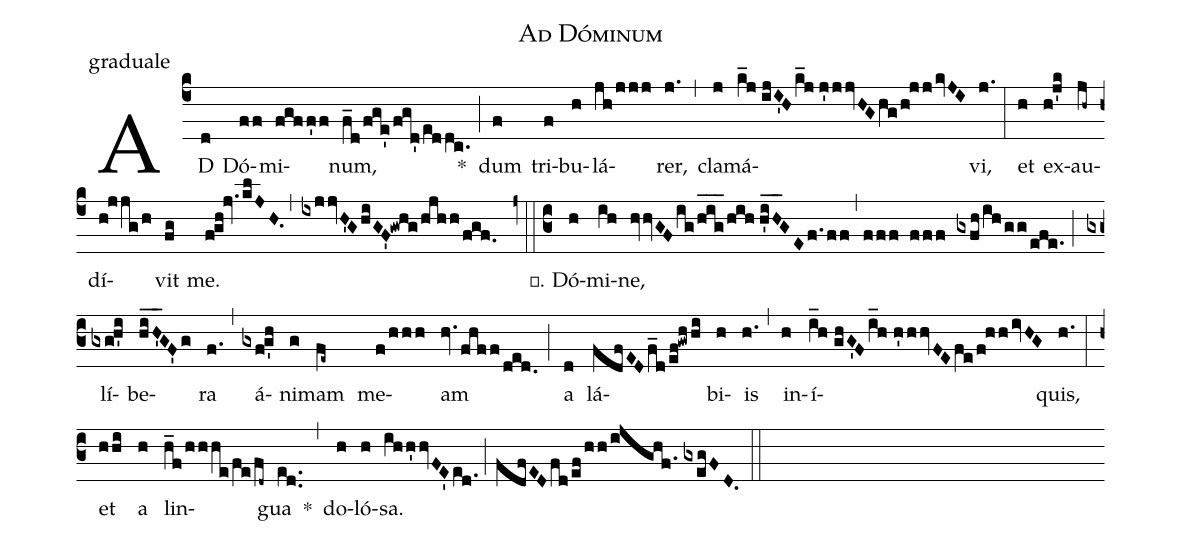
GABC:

name:Ad Dóminum;
office-part:graduale;
%%
(c4) AD(d) Dó(ff)mi(fgf!/f'f)num,(f_d!/fge'!/fgd'!/eddc.) *(;)
dum(f) tri(f)bu(h)lá(jh!/jjj)rer,(j.) (,)
cla(j)má(k_j!//ijI'Hk_j//j'jjvHGhg!/h!jjkvJI)vi,(j.) (:)
et(h) ex(h!j'k)au(jh~)dí(h!jjg!/h)vit(fg) me.(f!gh!jv.!/klJH.,ixjjvH'GhiGF'!gwhg/hjh!/h!/fgf.) (z0::c3)

℣. Dó(h)mi(ih)ne,(hvvGFig/hig___/hih!//h'iH__GEf.ff,fff fff gxfh!/ih!/gg!/efe.) (;)
lí(gxg!h'i)be(hiH'__GF'g)ra(f.) (,)
á(gxf!g'h)ni(g)mam(fe~) me(f!/hhh)am(hv.fhff!/ded.) (;)
a(d) lá(fdfED/f_d!/ef!gwhhi)bi(h)is(h.) (,)
in(h)í(i_h!//ghG'Fi_h//h'hhvFEfe!/f!hhivHG)quis,(h.) (:)
et(hhi) a(h) lin(h_f!/hhhe!/fe!/fd~)gua(ed..) *(,)
do(h)ló(h)sa.(ihh'hvFE'!/ed.;fdfEDfd/ef!/hh/ijghf.!//gxegFD.) (::)
